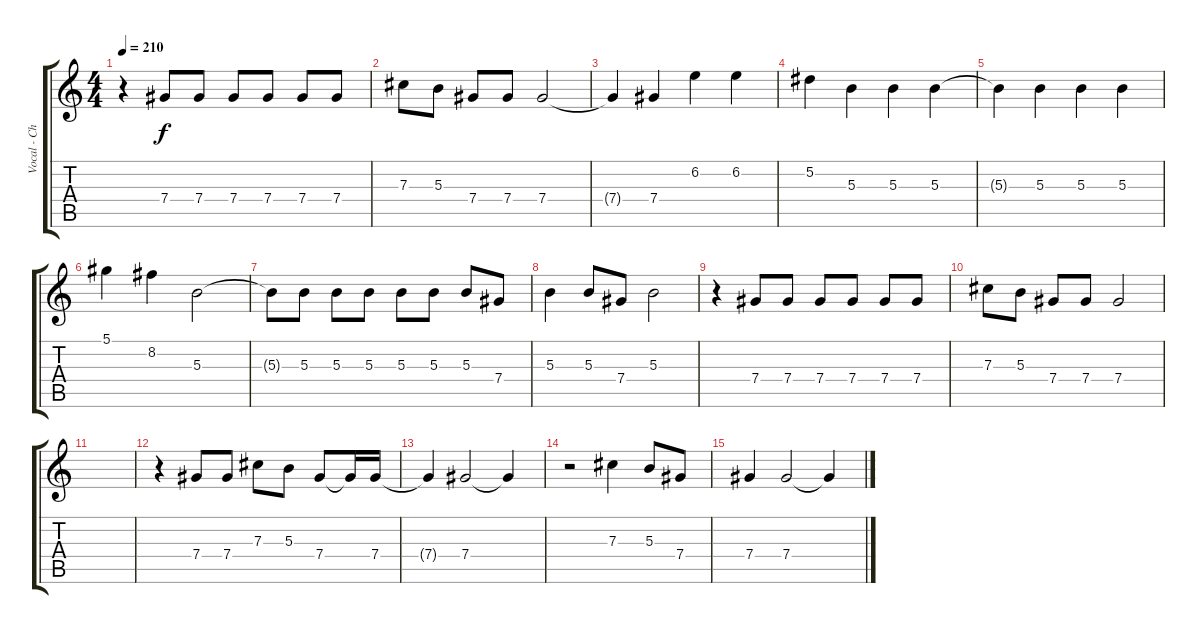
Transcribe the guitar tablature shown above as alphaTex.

\track ("Vocal - Chorão" "Vocal - Ch") {instrument distortionguitar}
\staff {score tabs}
\tuning (Eb4 Bb3 Gb3 Db3 Ab2 Eb2) {hide}
\ts (4 4)
\tempo 210
\clef g2
\ks c
r.4{dy f} 7.4.8 7.4.8 7.4.8 7.4.8 7.4.8 7.4.8 |
7.3.8 5.3.8 7.4.8 7.4.8 7.4.2 |
7.4{t}.4 7.4.4 6.2.4 6.2.4 |
5.2.4 5.3.4 5.3.4 5.3.4 |
5.3{t}.4 5.3.4 5.3.4 5.3.4 |
5.1.4 8.2.4 5.3.2 |
5.3{t}.8 5.3.8 5.3.8 5.3.8 5.3.8 5.3.8 5.3.8 7.4.8 |
5.3.4 5.3.8 7.4.8 5.3.2 |
r.4 7.4.8 7.4.8 7.4.8 7.4.8 7.4.8 7.4.8 |
7.3.8 5.3.8 7.4.8 7.4.8 7.4.2 |
|
r.4 7.4.8 7.4.8 7.3.8 5.3.8 7.4.8 7.4{t}.16 7.4.16 |
7.4{t}.4 7.4.2 7.4{t}.4 |
r.2 7.3.4 5.3.8 7.4.8 |
7.4.4 7.4.2 7.4{t}.4
